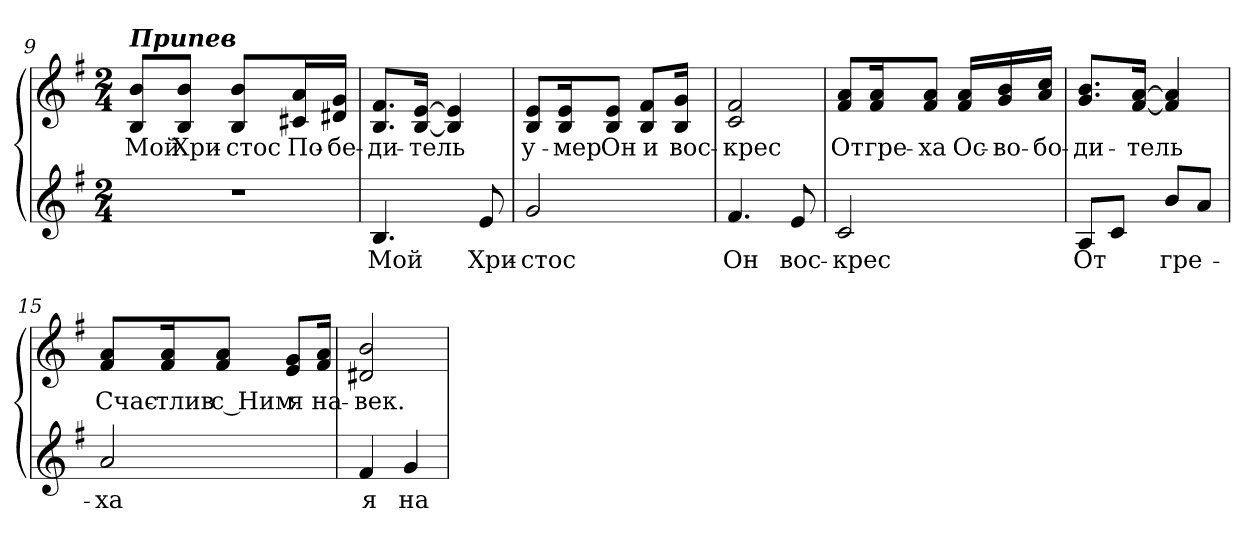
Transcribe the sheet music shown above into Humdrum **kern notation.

**kern	**text	**kern	**text
*part1	*part1	*part1	*part1
*staff2	*staff2	*staff1	*staff1
*clefG2	*	*clefG2	*
*k[f#]	*	*k[f#]	*
*e:	*	*e:	*
*M2/4	*	*M2/4	*
=9	=9	=9	=9
!LO:N:vis=1	!	!	!
!	!	!LO:TX:a:Bi:t=Припев	!
!	!	!	!LO:LY:b:color=#000000
2r	.	8Bi/ 8bi/L	Мой
!	!	!	!LO:LY:b:color=#000000
.	.	8Bi/ 8bi/J	Хри-
!	!	!	!LO:LY:b:color=#000000
.	.	8Bi/ 8bi/L	-стос
!	!	!	!LO:LY:b:color=#000000
.	.	16c#Xi/ 16ai/L	По-
!	!	!	!LO:LY:b:color=#000000
.	.	16d#Xi/ 16gi/JJ	-бе-
!!LO:LB:g=z
=10	=10	=10	=10
!	!LO:LY:b:color=#000000	!	!
!	!	!	!LO:LY:b:color=#000000
4.Bi/	Мой	8.Bi/ 8.f#i/L	-ди-
!	!	!	!LO:LY:b:color=#000000
.	.	[<16Bi/ [>16ei/Jk	-тель
.	.	4Bi/] 4ei]	.
!	!LO:LY:b:color=#000000	!	!
8ei/	Хри-	.	.
=11	=11	=11	=11
!	!LO:LY:b:color=#000000	!	!
!	!	!	!LO:LY:b:color=#000000
2gi/	-стос	8Bi/ 8ei/L	у-
!	!	!	!LO:LY:b:color=#000000
.	.	16Bi/ 16ei/K	-мер
!	!	!	!LO:LY:b:color=#000000
.	.	8Bi/ 8ei/J	Он
!	!	!	!LO:LY:b:color=#000000
.	.	8Bi/ 8f#i/L	и
!	!	!	!LO:LY:b:color=#000000
.	.	16Bi/ 16gi/Jk	вос-
=12	=12	=12	=12
!	!LO:LY:b:color=#000000	!	!
!	!	!	!LO:LY:b:color=#000000
4.f#i/	Он	2ci/ 2f#i	-крес
!	!LO:LY:b:color=#000000	!	!
8ei/	вос-	.	.
=13	=13	=13	=13
!	!LO:LY:b:color=#000000	!	!
!	!	!	!LO:LY:b:color=#000000
2ci/	-крес	8f#i/ 8ai/L	От
!	!	!	!LO:LY:b:color=#000000
.	.	16f#i/ 16ai/K	гре-
!	!	!	!LO:LY:b:color=#000000
.	.	8f#i/ 8ai/J	-ха
!	!	!	!LO:LY:b:color=#000000
.	.	16f#i/ 16ai/LL	Ос-
!	!	!	!LO:LY:b:color=#000000
.	.	16gi/ 16bi/	-во-
!	!	!	!LO:LY:b:color=#000000
.	.	16ai/ 16cci/JJ	-бо-
=14	=14	=14	=14
!	!LO:LY:b:color=#000000	!	!
!	!	!	!LO:LY:b:color=#000000
8Ai/L	От	8.gi/ 8.bi/L	-ди-
8ci/J	.	.	.
!	!	!	!LO:LY:b:color=#000000
.	.	[<16f#i/ [>16ai/Jk	-тель
!	!LO:LY:b:color=#000000	!	!
8bi/L	гре-	4f#i/] 4ai]	.
8ai/J	.	.	.
!!LO:LB:g=z
=15	=15	=15	=15
!	!LO:LY:b:color=#000000	!	!
!	!	!	!LO:LY:b:color=#000000
2ai/	-ха	8f#i/ 8ai/L	Счас-
!	!	!	!LO:LY:b:color=#000000
.	.	16f#i/ 16ai/K	-тлив
!	!	!	!LO:LY:b:color=#000000
.	.	8f#i/ 8ai/J	с Ним
!	!	!	!LO:LY:b:color=#000000
.	.	8ei/ 8gi/L	я
!	!	!	!LO:LY:b:color=#000000
.	.	16f#i/ 16ai/Jk	на-
=16	=16	=16	=16
!	!LO:LY:b:color=#000000	!	!
!	!	!	!LO:LY:b:color=#000000
4f#i/	я	2d#Xi/ 2bi	-век.
!	!LO:LY:b:color=#000000	!	!
4gi/	на-	.	.
=	=	=	=
*-	*-	*-	*-
